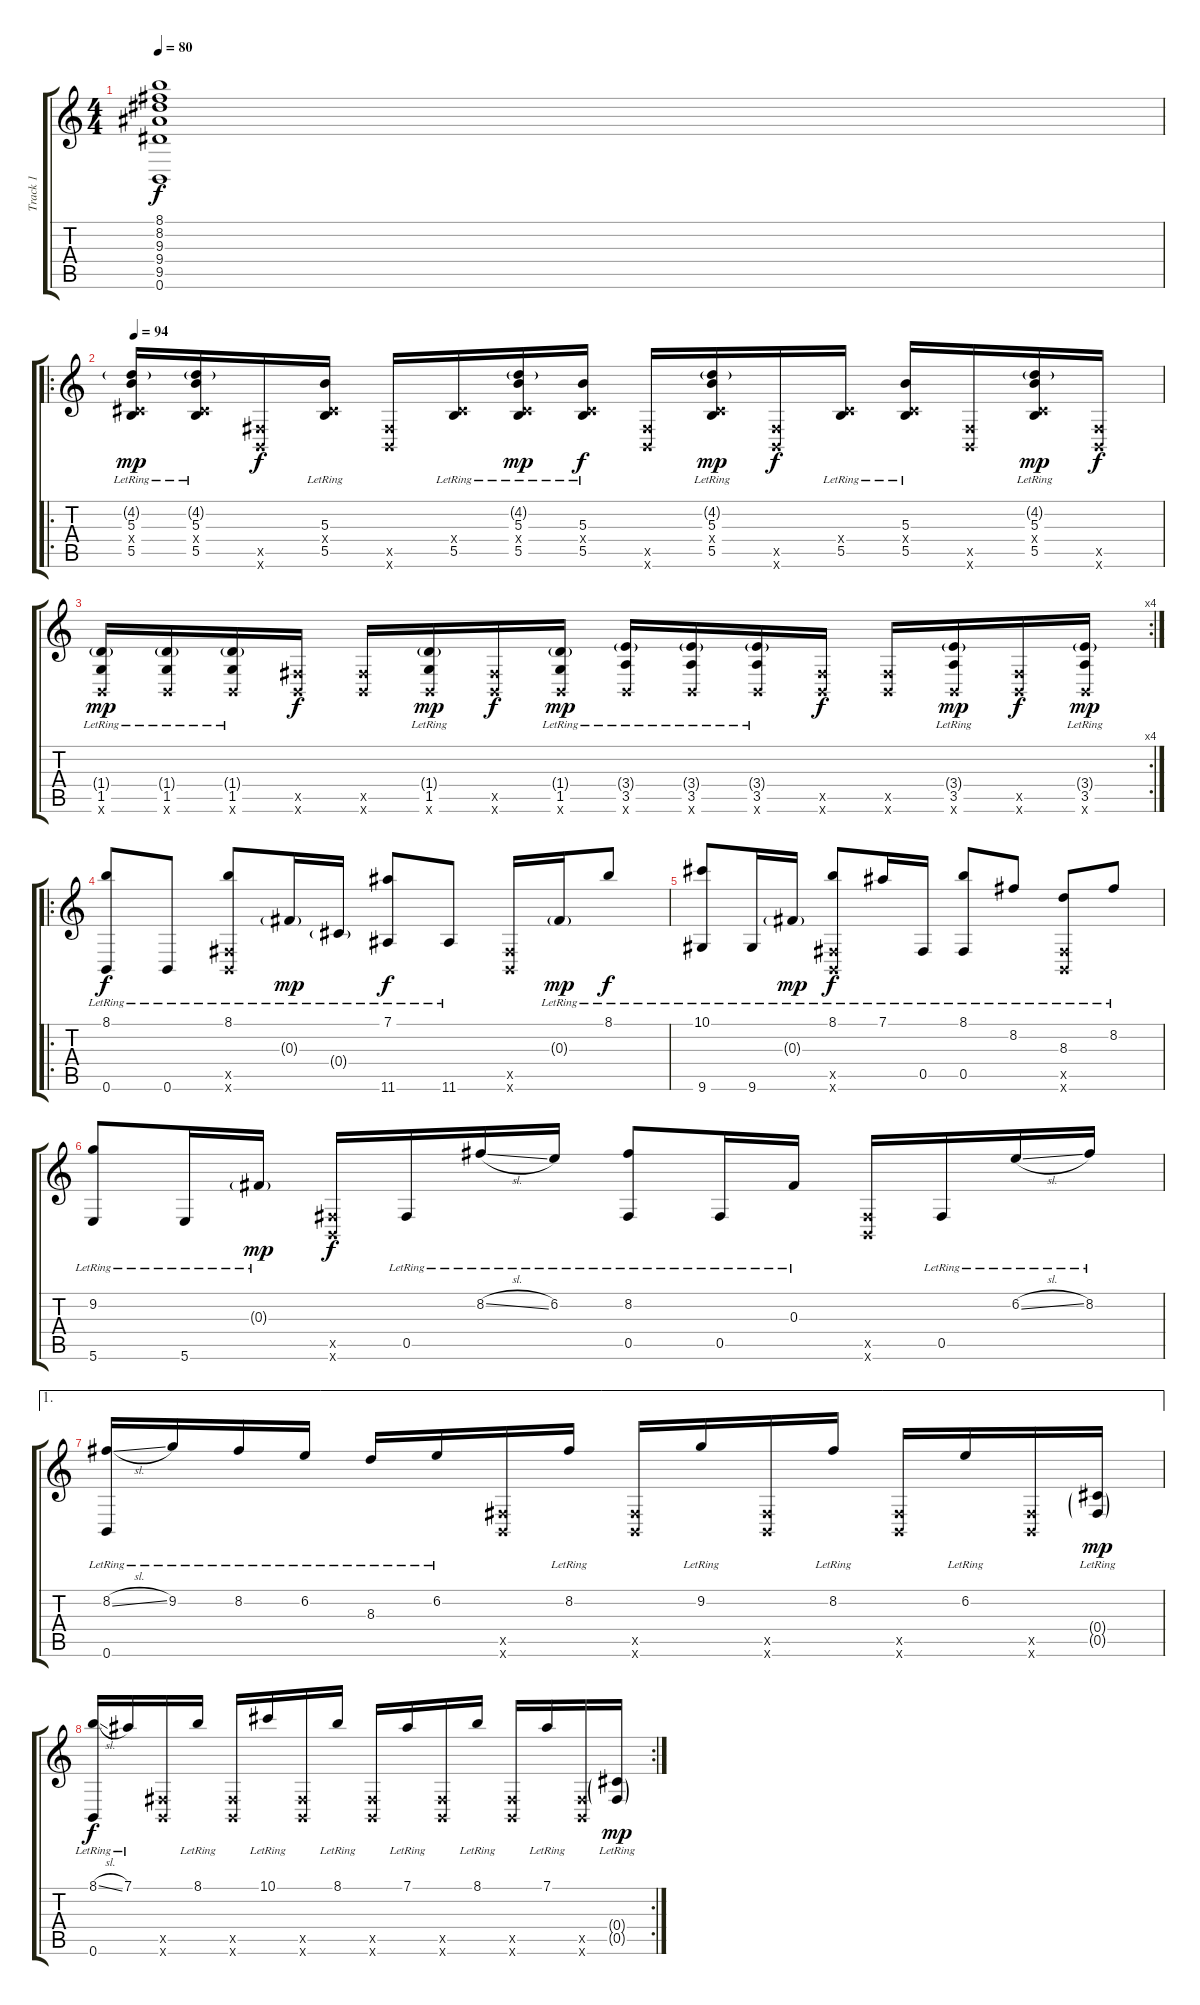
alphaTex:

\track ("Track 1" "Track 1") {instrument acousticguitarsteel}
\staff {score tabs}
\tuning (Eb4 Bb3 Gb3 Db3 Gb2 B1) {hide}
\ts (4 4)
\tempo 80
\clef g2
\ks c
(8.1{t} 8.2{t} 9.3{t} 9.4{t} 9.5{t} 0.6{t}).1{dy f} |
\ro
\tempo 94
(4.2{g lr} 5.3{lr} 0.4{x} 5.5{lr}).16{dy mp} (4.2{g lr} 5.3{lr} 0.4{x} 5.5{lr}).16 (0.5{x} 0.6{x}).16{dy f} (5.3{lr} 0.4{x} 5.5{lr}).16 (0.5{x} 0.6{x}).16 (0.4{x} 5.5{lr}).16 (4.2{g lr} 5.3{lr} 0.4{x} 5.5{lr}).16{dy mp} (5.3{lr} 0.4{x} 5.5{lr}).16{dy f} (0.5{x} 0.6{x}).16 (4.2{g lr} 5.3{lr} 0.4{x} 5.5{lr}).16{dy mp} (0.5{x} 0.6{x}).16{dy f} (0.4{x} 5.5{lr}).16 (5.3{lr} 0.4{x} 5.5{lr}).16 (0.5{x} 0.6{x}).16 (4.2{g lr} 5.3{lr} 0.4{x} 5.5{lr}).16{dy mp} (0.5{x} 0.6{x}).16{dy f} |
\rc 4
(1.4{g lr} 1.5{lr} 0.6{x}).16{dy mp} (1.4{g lr} 1.5{lr} 0.6{x}).16 (1.4{g lr} 1.5{lr} 0.6{x}).16 (0.5{x} 0.6{x}).16{dy f} (0.5{x} 0.6{x}).16 (1.4{g lr} 1.5{lr} 0.6{x}).16{dy mp} (0.5{x} 0.6{x}).16{dy f} (1.4{g lr} 1.5{lr} 0.6{x}).16{dy mp} (3.4{g lr} 3.5{lr} 0.6{x}).16 (3.4{g lr} 3.5{lr} 0.6{x}).16 (3.4{g lr} 3.5{lr} 0.6{x}).16 (0.5{x} 0.6{x}).16{dy f} (0.5{x} 0.6{x}).16 (3.4{g lr} 3.5{lr} 0.6{x}).16{dy mp} (0.5{x} 0.6{x}).16{dy f} (3.4{g lr} 3.5{lr} 0.6{x}).16{dy mp} |
\ro
(8.1{lr} 0.6{lr}).8{dy f} 0.6{lr}.8 (8.1{lr} 0.5{x} 0.6{x}).8 0.3{g lr}.16{dy mp} 0.4{g lr}.16 (7.1{lr} 11.6{lr}).8{dy f} 11.6{lr}.8 (0.5{x} 0.6{x}).16 0.3{g lr}.16{dy mp} 8.1{lr}.8{dy f} |
(10.1{lr} 9.6{lr}).8 9.6{lr}.16 0.3{g lr}.16{dy mp} (8.1{lr} 0.5{x} 0.6{x}).8{dy f} 7.1{lr}.16 0.5{lr}.16 (8.1{lr} 0.5{lr}).8 8.2{lr}.8 (8.3{lr} 0.5{x} 0.6{x}).8 8.2{lr}.8 |
(9.2{lr} 5.6{lr}).8 5.6{lr}.16 0.3{g lr}.16{dy mp} (0.5{x} 0.6{x}).16{dy f} 0.5{lr}.16 8.2{sl lr}.16 6.2{lr}.16 (8.2{lr} 0.5{lr}).8 0.5{lr}.16 0.3{lr}.16 (0.5{x} 0.6{x}).16 0.5{lr}.16 6.2{sl lr}.16 8.2{lr}.16 |
\ae 1
(8.2{sl lr} 0.6{lr}).16 9.2{lr}.16 8.2{lr}.16 6.2{lr}.16 8.3{lr}.16 6.2{lr}.16 (0.5{x} 0.6{x}).16 8.2{lr}.16 (0.5{x} 0.6{x}).16 9.2{lr}.16 (0.5{x} 0.6{x}).16 8.2{lr}.16 (0.5{x} 0.6{x}).16 6.2{lr}.16 (0.5{x} 0.6{x}).16 (0.4{g lr} 0.5{g lr}).16{dy mp} |
\rc 2
(8.1{sl lr} 0.6{lr}).16{dy f} 7.1{lr}.16 (0.5{x} 0.6{x}).16 8.1{lr}.16 (0.5{x} 0.6{x}).16 10.1{lr}.16 (0.5{x} 0.6{x}).16 8.1{lr}.16 (0.5{x} 0.6{x}).16 7.1{lr}.16 (0.5{x} 0.6{x}).16 8.1{lr}.16 (0.5{x} 0.6{x}).16 7.1{lr}.16 (0.5{x} 0.6{x}).16 (0.4{g lr} 0.5{g lr}).16{dy mp}
